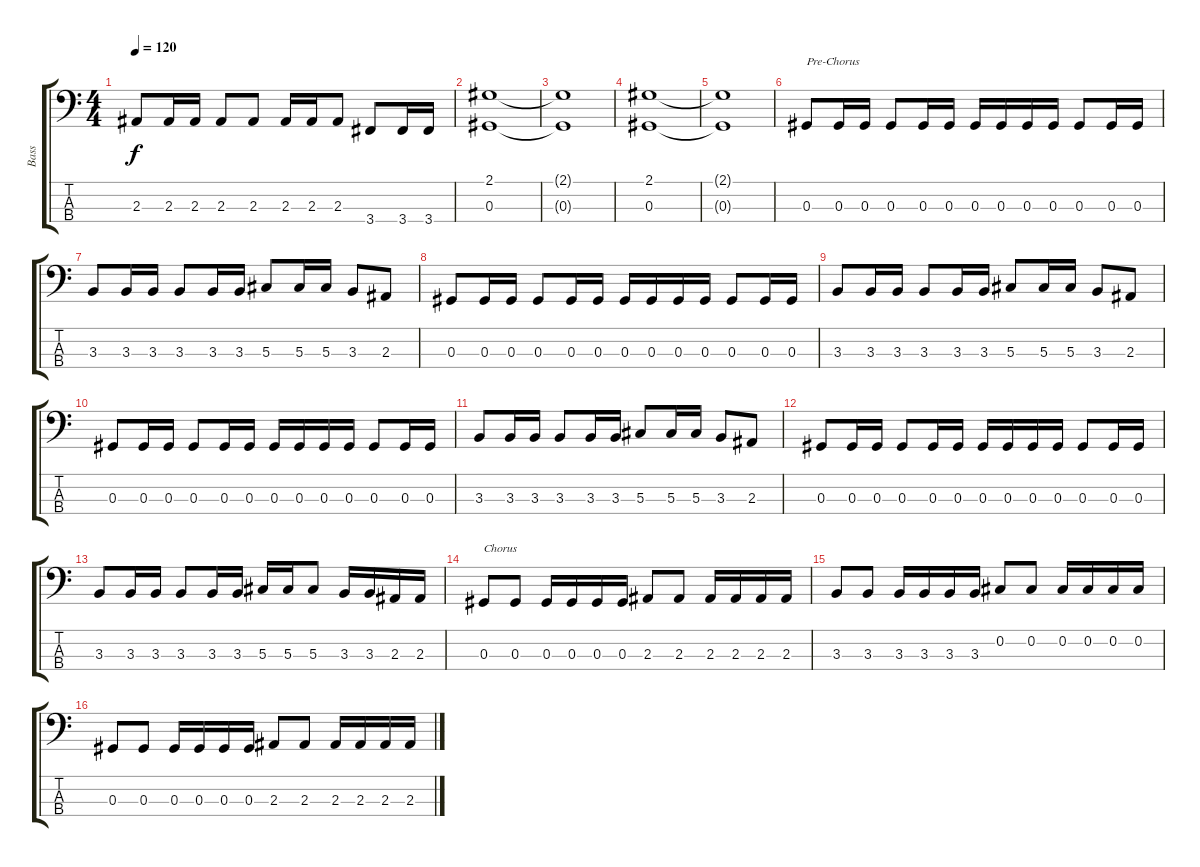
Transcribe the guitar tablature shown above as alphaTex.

\track ("Bass" "Bass") {instrument electricbassfinger}
\staff {score tabs}
\tuning (Gb2 Db2 Ab1 Eb1) {hide}
\ts (4 4)
\tempo 120
\clef f4
\ks c
2.3.8{dy f} 2.3.16 2.3.16 2.3.8 2.3.8 2.3.16 2.3.16 2.3.8 3.4.8 3.4.16 3.4.16 |
(2.1 0.3).1 |
(2.1{t} 0.3{t}).1 |
(2.1 0.3).1 |
(2.1{t} 0.3{t}).1 |
0.3.8{txt "Pre-Chorus"} 0.3.16 0.3.16 0.3.8 0.3.16 0.3.16 0.3.16 0.3.16 0.3.16 0.3.16 0.3.8 0.3.16 0.3.16 |
3.3.8 3.3.16 3.3.16 3.3.8 3.3.16 3.3.16 5.3.8 5.3.16 5.3.16 3.3.8 2.3.8 |
0.3.8 0.3.16 0.3.16 0.3.8 0.3.16 0.3.16 0.3.16 0.3.16 0.3.16 0.3.16 0.3.8 0.3.16 0.3.16 |
3.3.8 3.3.16 3.3.16 3.3.8 3.3.16 3.3.16 5.3.8 5.3.16 5.3.16 3.3.8 2.3.8 |
0.3.8 0.3.16 0.3.16 0.3.8 0.3.16 0.3.16 0.3.16 0.3.16 0.3.16 0.3.16 0.3.8 0.3.16 0.3.16 |
3.3.8 3.3.16 3.3.16 3.3.8 3.3.16 3.3.16 5.3.8 5.3.16 5.3.16 3.3.8 2.3.8 |
0.3.8 0.3.16 0.3.16 0.3.8 0.3.16 0.3.16 0.3.16 0.3.16 0.3.16 0.3.16 0.3.8 0.3.16 0.3.16 |
3.3.8 3.3.16 3.3.16 3.3.8 3.3.16 3.3.16 5.3.16 5.3.16 5.3.8 3.3.16 3.3.16 2.3.16 2.3.16 |
0.3.8{txt "Chorus"} 0.3.8 0.3.16 0.3.16 0.3.16 0.3.16 2.3.8 2.3.8 2.3.16 2.3.16 2.3.16 2.3.16 |
3.3.8 3.3.8 3.3.16 3.3.16 3.3.16 3.3.16 0.2.8 0.2.8 0.2.16 0.2.16 0.2.16 0.2.16 |
0.3.8 0.3.8 0.3.16 0.3.16 0.3.16 0.3.16 2.3.8 2.3.8 2.3.16 2.3.16 2.3.16 2.3.16
